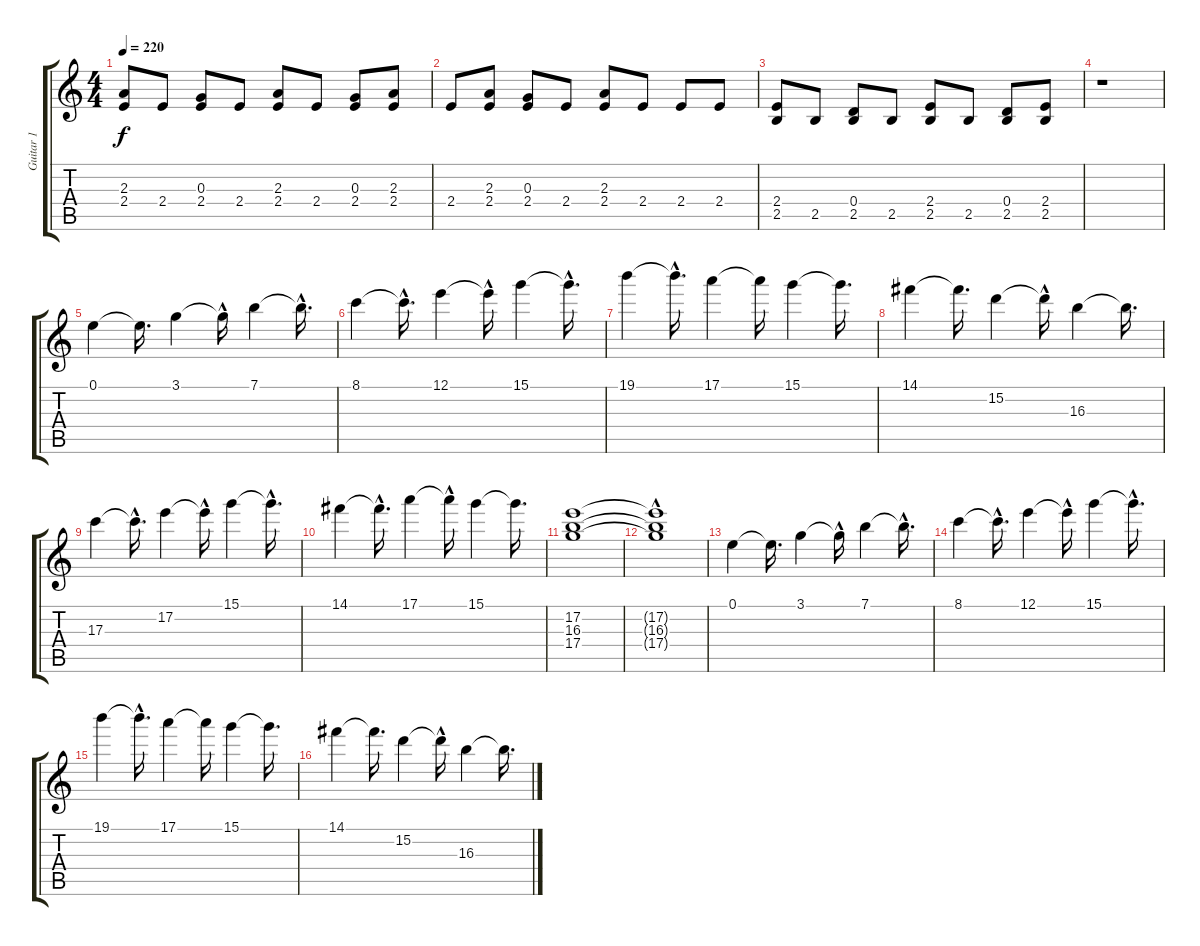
\track ("Guitar 1" "Guitar 1") {instrument acousticguitarsteel}
\staff {score tabs}
\tuning (E4 B3 G3 D3 A2 E2) {hide}
\ts (4 4)
\tempo 220
\clef g2
\ks c
(2.3 2.4).8{dy f} 2.4.8 (0.3 2.4).8 2.4.8 (2.3 2.4).8 2.4.8 (0.3 2.4).8 (2.3 2.4).8 |
2.4.8 (2.3 2.4).8 (0.3 2.4).8 2.4.8 (2.3 2.4).8 2.4.8 2.4.8 2.4.8 |
(2.4 2.5).8 2.5.8 (0.4 2.5).8 2.5.8 (2.4 2.5).8 2.5.8 (0.4 2.5).8 (2.4 2.5).8 |
r.1 |
0.1.4 0.1{t}.16{d} 3.1.4 3.1{hac t}.16 7.1.4 7.1{hac t}.16{d} |
8.1.4 8.1{hac t}.16{d} 12.1.4 12.1{hac t}.16 15.1.4 15.1{hac t}.16{d} |
19.1.4 19.1{hac t}.16{d} 17.1.4 17.1{t}.16 15.1.4 15.1{t}.16{d} |
14.1.4 14.1{t}.16{d} 15.2.4 15.2{hac t}.16 16.3.4 16.3{t}.16{d} |
17.3.4 17.3{hac t}.16{d} 17.2.4 17.2{hac t}.16 15.1.4 15.1{hac t}.16{d} |
14.1.4 14.1{hac t}.16{d} 17.1.4 17.1{hac t}.16 15.1.4 15.1{t}.16{d} |
(17.2 16.3 17.4).1 |
(17.2{t} 16.3{hac t} 17.4{hac t}).1 |
0.1.4 0.1{t}.16{d} 3.1.4 3.1{hac t}.16 7.1.4 7.1{hac t}.16{d} |
8.1.4 8.1{hac t}.16{d} 12.1.4 12.1{hac t}.16 15.1.4 15.1{hac t}.16{d} |
19.1.4 19.1{hac t}.16{d} 17.1.4 17.1{t}.16 15.1.4 15.1{t}.16{d} |
14.1.4 14.1{t}.16{d} 15.2.4 15.2{hac t}.16 16.3.4 16.3{t}.16{d}
